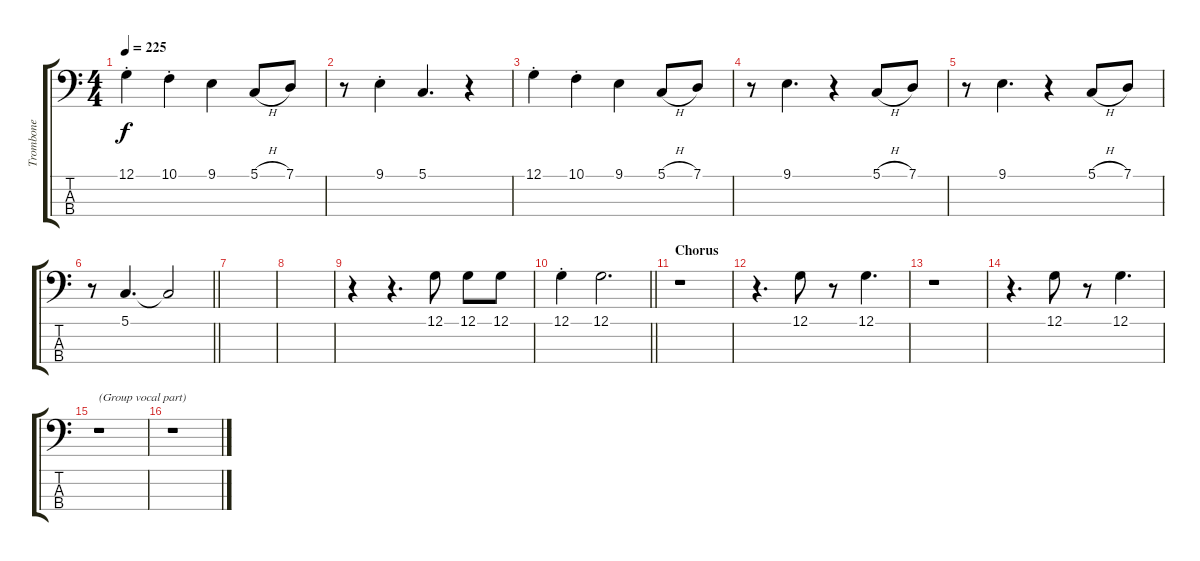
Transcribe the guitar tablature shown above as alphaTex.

\track ("Trombone" "Trombone") {instrument trombone}
\staff {score tabs}
\tuning (G2 D2 A1 E1) {hide}
\ts (4 4)
\tempo 225
\clef f4
\ks c
12.1{st}.4{dy f} 10.1{st}.4 9.1.4 5.1{h}.8 7.1.8 |
r.8 9.1{st}.4 5.1.4{d} r.4 |
12.1{st}.4 10.1{st}.4 9.1.4 5.1{h}.8 7.1.8 |
r.8 9.1.4{d} r.4 5.1{h}.8 7.1.8 |
r.8 9.1.4{d} r.4 5.1{h}.8 7.1.8 |
\barLineRight lightlight
r.8 5.1.4{d} 5.1{t}.2 |
|
|
r.4 r.4{d} 12.1.8 12.1.8 12.1.8 |
\barLineRight lightlight
12.1{st}.4 12.1.2{d} |
\section ("" "Chorus")
r.1 |
r.4{d} 12.1.8 r.8 12.1.4{d} |
r.1 |
r.4{d} 12.1.8 r.8 12.1.4{d} |
r.1{txt "(Group vocal part)"} |
r.1
